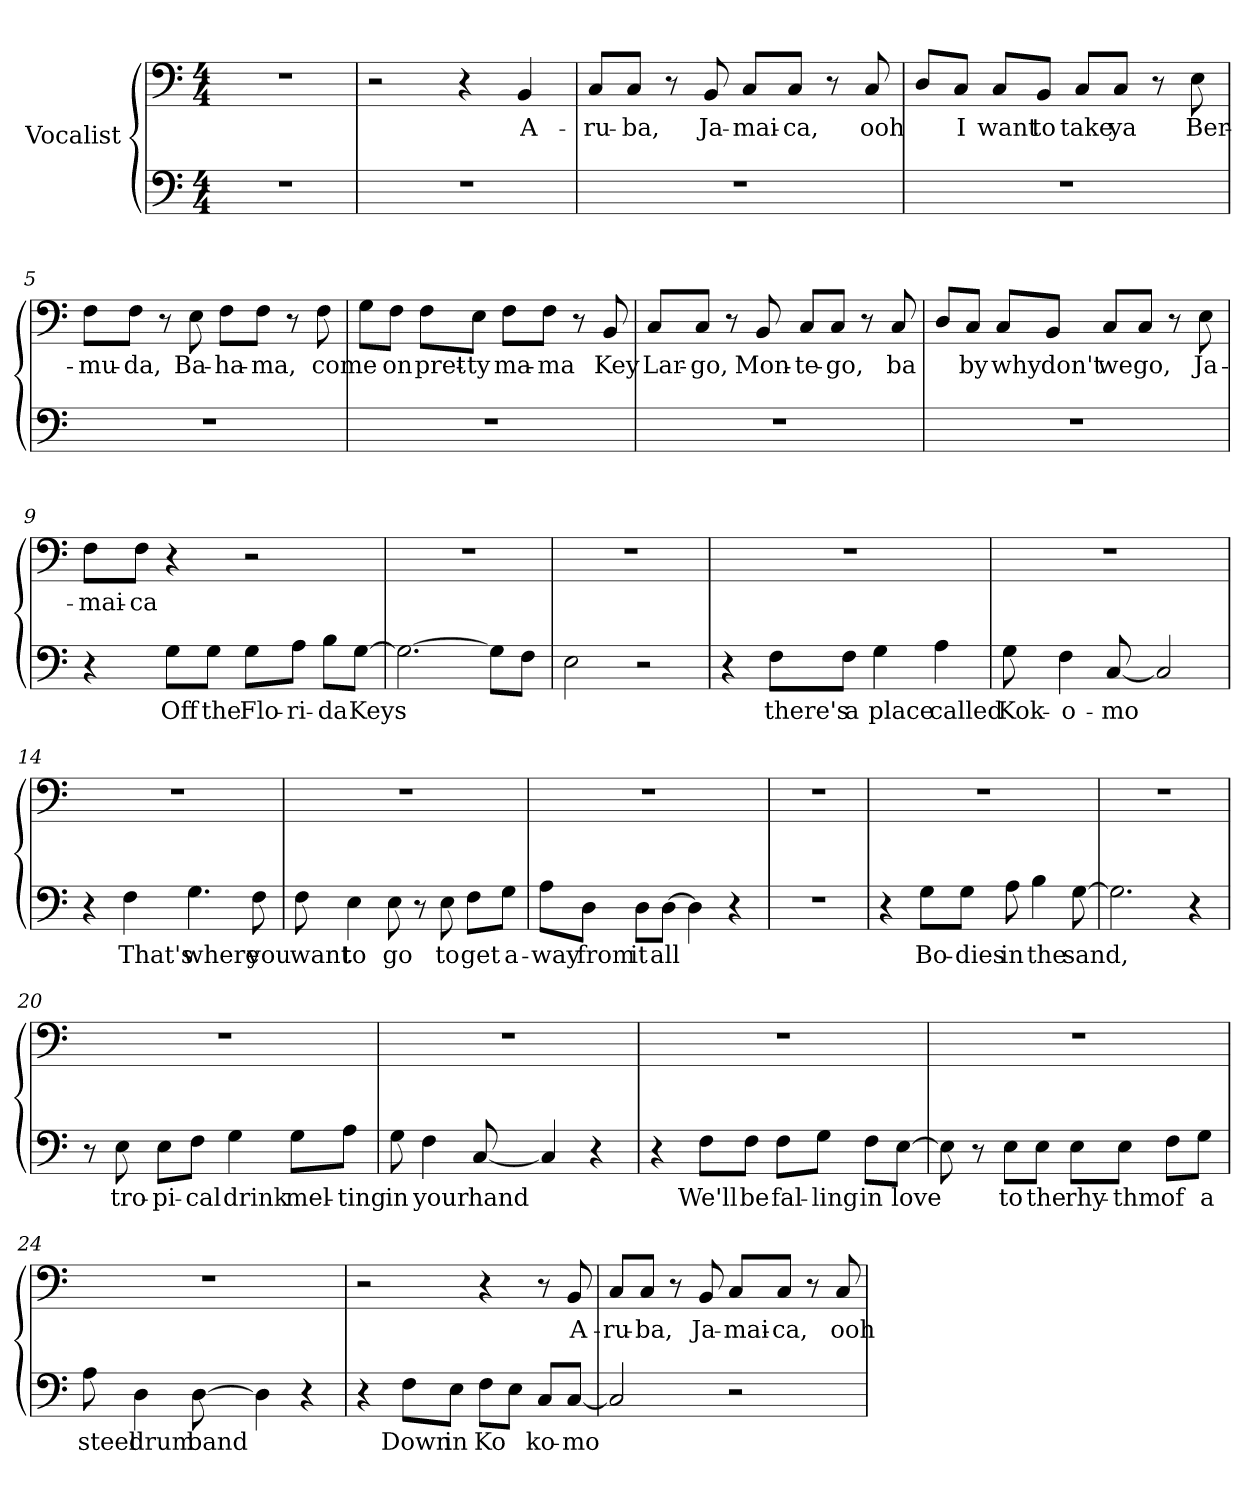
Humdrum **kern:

**kern	**text	**kern	**text
*part1	*part1	*part1	*part1
*staff2	*staff2	*staff1	*staff1
*I"Vocalist	*	*	*
*clefF4	*	*clefF4	*
*M4/4	*	*M4/4	*
=1	=1	=1	=1
*clefF4	*	*clefF4	*
*M4/4	*	*M4/4	*
1r	.	1r	.
=2	=2	=2	=2
1r	.	2r	.
.	.	4r	.
.	.	4BB	A-
=3	=3	=3	=3
1r	.	8C/L	-ru-
.	.	8C/J	-ba,
.	.	8r	.
.	.	8BB	Ja-
.	.	8C/L	-mai-
.	.	8C/J	-ca,
.	.	8r	.
.	.	8C	ooh
=4	=4	=4	=4
1r	.	8D/L	_
.	.	8C/J	I
.	.	8C/L	want
.	.	8BB/J	to
.	.	8C/L	take
.	.	8C/J	ya
.	.	8r	.
.	.	8E	Ber-
=5	=5	=5	=5
1r	.	8F\L	-mu-
.	.	8F\J	-da,
.	.	8r	.
.	.	8E	Ba-
.	.	8F\L	-ha-
.	.	8F\J	-ma,
.	.	8r	.
.	.	8F	come
=6	=6	=6	=6
1r	.	8G\L	_
.	.	8F\J	on
.	.	8F\L	pret-
.	.	8E\J	-ty
.	.	8F\L	ma-
.	.	8F\J	-ma
.	.	8r	.
.	.	8BB	Key
=7	=7	=7	=7
1r	.	8C/L	Lar-
.	.	8C/J	-go,
.	.	8r	.
.	.	8BB	Mon-
.	.	8C/L	-te-
.	.	8C/J	-go,
.	.	8r	.
.	.	8C	ba-
=8	=8	=8	=8
1r	.	8D/L	_
.	.	8C/J	-by
.	.	8C/L	why
.	.	8BB/J	don't
.	.	8C/L	we
.	.	8C/J	go,
.	.	8r	.
.	.	8E	Ja-
=9	=9	=9	=9
4r	.	8F\L	-mai-
.	.	8F\J	-ca
8G\L	Off	4r	.
8G\J	the	.	.
8G\L	Flo-	2r	.
8A\J	-ri-	.	.
8B\L	-da	.	.
[8G\J	Keys	.	.
=10	=10	=10	=10
2.G_	_	1r	.
8G\L]	_	.	.
8F\J	_	.	.
=11	=11	=11	=11
2E	_	1r	.
2r	.	.	.
=12	=12	=12	=12
4r	.	1r	.
8F\L	there's	.	.
8F\J	a	.	.
4G	place	.	.
4A	called	.	.
=13	=13	=13	=13
8G	Kok-	1r	.
4F	-o-	.	.
[8C	-mo	.	.
2C]	_	.	.
=14	=14	=14	=14
4r	.	1r	.
4F	That's	.	.
4.G	where	.	.
8F	you	.	.
=15	=15	=15	=15
8F	want	1r	.
4E	to	.	.
8E	go	.	.
8r	.	.	.
8E	to	.	.
8F\L	get	.	.
8G\J	a-	.	.
=16	=16	=16	=16
8A\L	-way	1r	.
8D\J	from	.	.
8D\L	it	.	.
[8D\J	all	.	.
4D]	_	.	.
4r	.	.	.
=17	=17	=17	=17
1r	.	1r	.
=18	=18	=18	=18
4r	.	1r	.
8G\L	Bo-	.	.
8G\J	-dies	.	.
8A	in	.	.
4B	the	.	.
[8G	sand,	.	.
=19	=19	=19	=19
2.G]	_	1r	.
4r	.	.	.
=20	=20	=20	=20
8r	.	1r	.
8E	tro-	.	.
8E\L	-pi-	.	.
8F\J	-cal	.	.
4G	drink	.	.
8G\L	mel-	.	.
8A\J	-ting	.	.
=21	=21	=21	=21
8G	in	1r	.
4F	your	.	.
[8C	hand	.	.
4C]	_	.	.
4r	.	.	.
=22	=22	=22	=22
4r	.	1r	.
8F\L	We'll	.	.
8F\J	be	.	.
8F\L	fal-	.	.
8G\J	-ling	.	.
8F\L	in	.	.
[8E\J	love	.	.
=23	=23	=23	=23
8E]	_	1r	.
8r	.	.	.
8E\L	to	.	.
8E\J	the	.	.
8E\L	rhy-	.	.
8E\J	-thm	.	.
8F\L	of	.	.
8G\J	a	.	.
=24	=24	=24	=24
8A	steel	1r	.
4D	drum	.	.
[8D	band	.	.
4D]	_	.	.
4r	.	.	.
=25	=25	=25	=25
4r	.	2r	.
8F\L	Down	.	.
8E\J	in	.	.
8F\L	Ko	4r	.
8E\J	_	.	.
8C/L	ko-	8r	.
[8C/J	-mo	8BB	A-
=26	=26	=26	=26
2C]	_	8C/L	-ru-
.	.	8C/J	-ba,
.	.	8r	.
.	.	8BB	Ja-
2r	.	8C/L	-mai-
.	.	8C/J	-ca,
.	.	8r	.
.	.	8C	ooh
=	=	=	=
*-	*-	*-	*-
